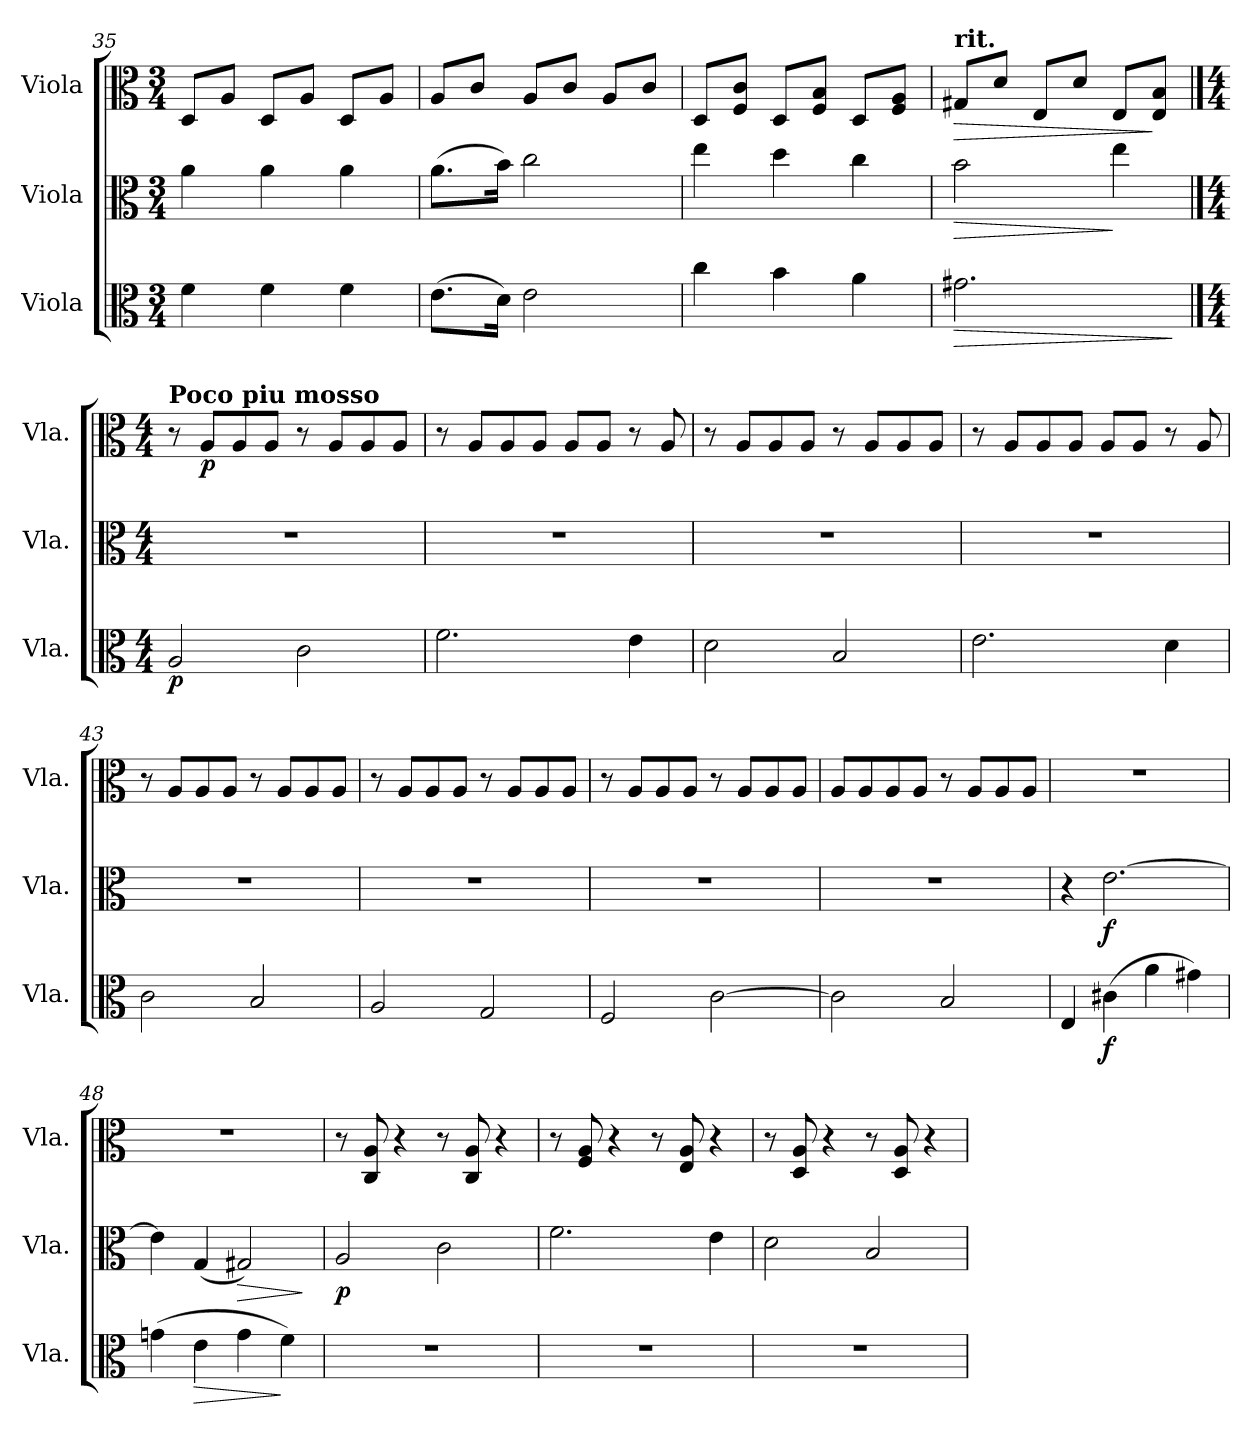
**kern	**dynam	**kern	**dynam	**kern	**dynam
*part3	*part3	*part2	*part2	*part1	*part1
*staff3	*staff3	*staff2	*staff2	*staff1	*staff1
*I"Viola	*	*I"Viola	*	*I"Viola	*
*I'Vla.	*	*I'Vla.	*	*I'Vla.	*
*clefC3	*	*clefC3	*	*clefC3	*
*k[]	*	*k[]	*	*k[]	*
*M3/4	*	*M3/4	*	*M3/4	*
=35	=35	=35	=35	=35	=35
4f\	.	4a\	.	8D/L	.
.	.	.	.	8A/J	.
4f\	.	4a\	.	8D/L	.
.	.	.	.	8A/J	.
4f\	.	4a\	.	8D/L	.
.	.	.	.	8A/J	.
=36	=36	=36	=36	=36	=36
(8.e\L	.	(8.a\L	.	8A/L	.
.	.	.	.	8c/J	.
16d\Jk)	.	16b\Jk)	.	.	.
2e\	.	2cc\	.	8A/L	.
.	.	.	.	8c/J	.
.	.	.	.	8A/L	.
.	.	.	.	8c/J	.
=37	=37	=37	=37	=37	=37
4cc\	.	4ee\	.	8D/L	.
.	.	.	.	8F/ 8c/J	.
4b\	.	4dd\	.	8D/L	.
.	.	.	.	8F/ 8B/J	.
4a\	.	4cc\	.	8D/L	.
.	.	.	.	8F/ 8A/J	.
=38	=38	=38	=38	=38	=38
!	!	!	!	!LO:TX:a:B:t=rit.	!
!	!LO:HP:b	!	!LO:HP:b	!	!LO:HP:b
2.g#X\	>	2b\	>	8G#X/L	>
.	.	.	.	8d/J	.
.	.	.	.	8E/L	.
.	.	.	.	8d/J	.
.	.	4ee\	]	8E/L	.
.	.	.	.	8E/ 8B/J	]
.	]	.	.	.	.
==39	==39	==39	==39	==39	==39
*M4/4	*	*M4/4	*	*M4/4	*
!	!	!	!	!LO:TX:a:B:t=Poco piu mosso	!
!	!LO:DY:b	!	!	!	!
2A/	p	1r	.	8r	.
!	!	!	!	!	!LO:DY:b
.	.	.	.	8A/L	p
.	.	.	.	8A/	.
.	.	.	.	8A/J	.
2c\	.	.	.	8r	.
.	.	.	.	8A/L	.
.	.	.	.	8A/	.
.	.	.	.	8A/J	.
!!LO:LB:g=z
=40	=40	=40	=40	=40	=40
2.f\	.	1r	.	8r	.
.	.	.	.	8A/L	.
.	.	.	.	8A/	.
.	.	.	.	8A/J	.
.	.	.	.	8A/L	.
.	.	.	.	8A/J	.
4e\	.	.	.	8r	.
.	.	.	.	8A/	.
=41	=41	=41	=41	=41	=41
2d\	.	1r	.	8r	.
.	.	.	.	8A/L	.
.	.	.	.	8A/	.
.	.	.	.	8A/J	.
2B/	.	.	.	8r	.
.	.	.	.	8A/L	.
.	.	.	.	8A/	.
.	.	.	.	8A/J	.
=42	=42	=42	=42	=42	=42
2.e\	.	1r	.	8r	.
.	.	.	.	8A/L	.
.	.	.	.	8A/	.
.	.	.	.	8A/J	.
.	.	.	.	8A/L	.
.	.	.	.	8A/J	.
4d\	.	.	.	8r	.
.	.	.	.	8A/	.
=43	=43	=43	=43	=43	=43
2c\	.	1r	.	8r	.
.	.	.	.	8A/L	.
.	.	.	.	8A/	.
.	.	.	.	8A/J	.
2B/	.	.	.	8r	.
.	.	.	.	8A/L	.
.	.	.	.	8A/	.
.	.	.	.	8A/J	.
=44	=44	=44	=44	=44	=44
2A/	.	1r	.	8r	.
.	.	.	.	8A/L	.
.	.	.	.	8A/	.
.	.	.	.	8A/J	.
2G/	.	.	.	8r	.
.	.	.	.	8A/L	.
.	.	.	.	8A/	.
.	.	.	.	8A/J	.
=45	=45	=45	=45	=45	=45
2F/	.	1r	.	8r	.
.	.	.	.	8A/L	.
.	.	.	.	8A/	.
.	.	.	.	8A/J	.
[2c\	.	.	.	8r	.
.	.	.	.	8A/L	.
.	.	.	.	8A/	.
.	.	.	.	8A/J	.
!!LO:PB:g=z
=46	=46	=46	=46	=46	=46
2c\]	.	1r	.	8A/L	.
.	.	.	.	8A/	.
.	.	.	.	8A/	.
.	.	.	.	8A/J	.
2B/	.	.	.	8r	.
.	.	.	.	8A/L	.
.	.	.	.	8A/	.
.	.	.	.	8A/J	.
=47	=47	=47	=47	=47	=47
4E/	.	4r	.	1r	.
!	!LO:DY:b	!	!LO:DY:b	!	!
(4c#X\	f	[2.e\	f	.	.
4a\	.	.	.	.	.
4g#X\)	.	.	.	.	.
=48	=48	=48	=48	=48	=48
(4gn\	.	4e\]	.	1r	.
!	!LO:HP:b	!	!	!	!
4e\	>	(4G/	.	.	.
!	!	!	!LO:HP:b	!	!
4g\	.	2G#X/)	>	.	.
4f\)	]	.	.	.	.
.	.	.	]	.	.
=49	=49	=49	=49	=49	=49
!	!	!	!LO:DY:b	!	!
1r	.	2A/	p	8r	.
.	.	.	.	8C/ 8A/	.
.	.	.	.	4r	.
.	.	2c\	.	8r	.
.	.	.	.	8C/ 8A/	.
.	.	.	.	4r	.
=50	=50	=50	=50	=50	=50
1r	.	2.f\	.	8r	.
.	.	.	.	8F/ 8A/	.
.	.	.	.	4r	.
.	.	.	.	8r	.
.	.	.	.	8E/ 8A/	.
.	.	4e\	.	4r	.
=51	=51	=51	=51	=51	=51
1r	.	2d\	.	8r	.
.	.	.	.	8D/ 8A/	.
.	.	.	.	4r	.
.	.	2B/	.	8r	.
.	.	.	.	8D/ 8A/	.
.	.	.	.	4r	.
=	=	=	=	=	=
*-	*-	*-	*-	*-	*-
